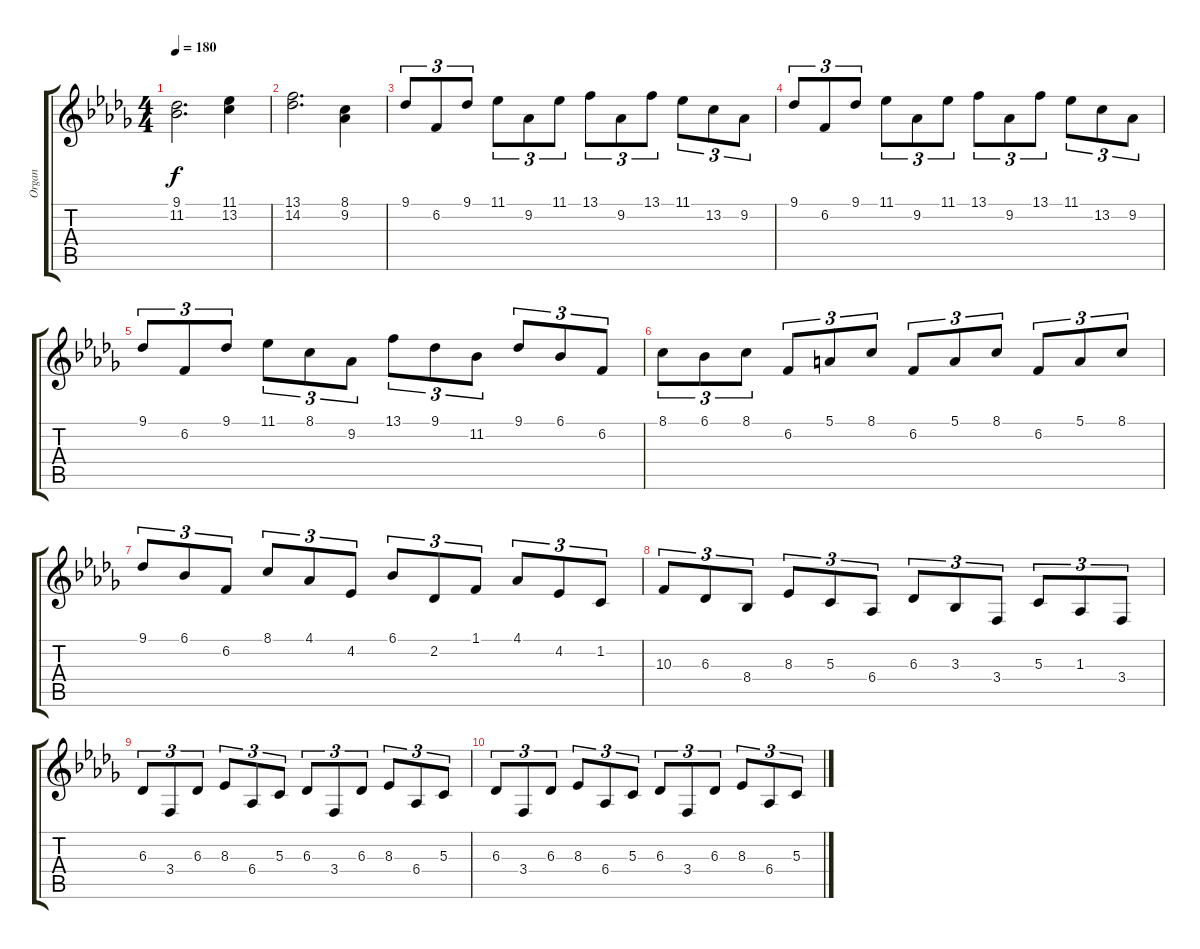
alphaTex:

\track ("Organ" "Organ") {instrument drawbarorgan}
\staff {score tabs}
\tuning (E4 B3 G3 D3 A2 E2) {hide}
\ts (4 4)
\tempo 180
\clef g2
\ks db
(9.1 11.2).2{d dy f} (11.1 13.2).4 |
(13.1 14.2).2{d} (8.1 9.2).4 |
9.1.8{tu (3 2)} 6.2.8{tu (3 2)} 9.1.8{tu (3 2)} 11.1.8{tu (3 2)} 9.2.8{tu (3 2)} 11.1.8{tu (3 2)} 13.1.8{tu (3 2)} 9.2.8{tu (3 2)} 13.1.8{tu (3 2)} 11.1.8{tu (3 2)} 13.2.8{tu (3 2)} 9.2.8{tu (3 2)} |
9.1.8{tu (3 2)} 6.2.8{tu (3 2)} 9.1.8{tu (3 2)} 11.1.8{tu (3 2)} 9.2.8{tu (3 2)} 11.1.8{tu (3 2)} 13.1.8{tu (3 2)} 9.2.8{tu (3 2)} 13.1.8{tu (3 2)} 11.1.8{tu (3 2)} 13.2.8{tu (3 2)} 9.2.8{tu (3 2)} |
9.1.8{tu (3 2)} 6.2.8{tu (3 2)} 9.1.8{tu (3 2)} 11.1.8{tu (3 2)} 8.1.8{tu (3 2)} 9.2.8{tu (3 2)} 13.1.8{tu (3 2)} 9.1.8{tu (3 2)} 11.2.8{tu (3 2)} 9.1.8{tu (3 2)} 6.1.8{tu (3 2)} 6.2.8{tu (3 2)} |
8.1.8{tu (3 2)} 6.1.8{tu (3 2)} 8.1.8{tu (3 2)} 6.2.8{tu (3 2)} 5.1.8{tu (3 2)} 8.1.8{tu (3 2)} 6.2.8{tu (3 2)} 5.1.8{tu (3 2)} 8.1.8{tu (3 2)} 6.2.8{tu (3 2)} 5.1.8{tu (3 2)} 8.1.8{tu (3 2)} |
9.1.8{tu (3 2)} 6.1.8{tu (3 2)} 6.2.8{tu (3 2)} 8.1.8{tu (3 2)} 4.1.8{tu (3 2)} 4.2.8{tu (3 2)} 6.1.8{tu (3 2)} 2.2.8{tu (3 2)} 1.1.8{tu (3 2)} 4.1.8{tu (3 2)} 4.2.8{tu (3 2)} 1.2.8{tu (3 2)} |
10.3.8{tu (3 2)} 6.3.8{tu (3 2)} 8.4.8{tu (3 2)} 8.3.8{tu (3 2)} 5.3.8{tu (3 2)} 6.4.8{tu (3 2)} 6.3.8{tu (3 2)} 3.3.8{tu (3 2)} 3.4.8{tu (3 2)} 5.3.8{tu (3 2)} 1.3.8{tu (3 2)} 3.4.8{tu (3 2)} |
6.3.8{tu (3 2)} 3.4.8{tu (3 2)} 6.3.8{tu (3 2)} 8.3.8{tu (3 2)} 6.4.8{tu (3 2)} 5.3.8{tu (3 2)} 6.3.8{tu (3 2)} 3.4.8{tu (3 2)} 6.3.8{tu (3 2)} 8.3.8{tu (3 2)} 6.4.8{tu (3 2)} 5.3.8{tu (3 2)} |
6.3.8{tu (3 2)} 3.4.8{tu (3 2)} 6.3.8{tu (3 2)} 8.3.8{tu (3 2)} 6.4.8{tu (3 2)} 5.3.8{tu (3 2)} 6.3.8{tu (3 2)} 3.4.8{tu (3 2)} 6.3.8{tu (3 2)} 8.3.8{tu (3 2)} 6.4.8{tu (3 2)} 5.3.8{tu (3 2)}
